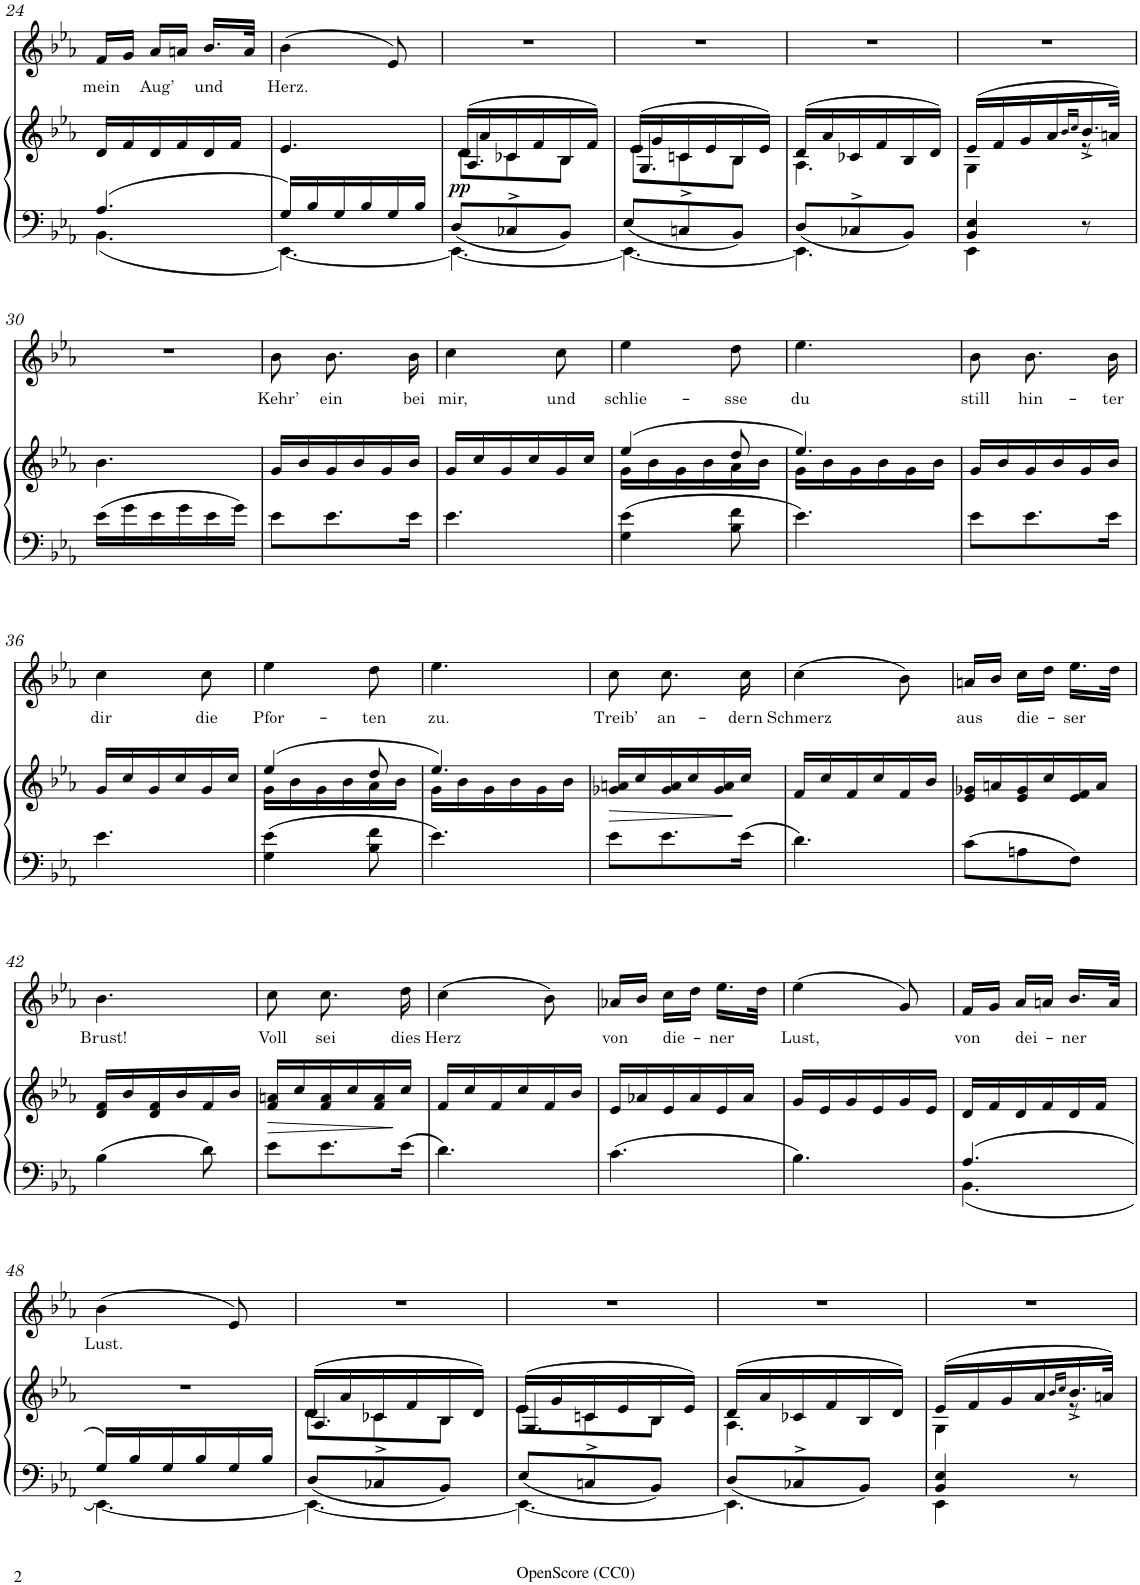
**kern	**kern	**dynam	**kern	**text
*part2	*part2	*part2	*part1	*part1
*staff3	*staff2	*staff2/3	*staff1	*staff1
*I"Piano	*	*	*I"Voice	*
*I'Pno	*	*	*	*
!!LO:PB:g=z
*clefF4	*clefG2	*	*clefG2	*
*k[b-e-a-]	*k[b-e-a-]	*	*k[b-e-a-]	*
*M3/8	*M3/8	*	*M3/8	*
=24	=24	=24	=24	=24
*^	*	*	*	*
!	!	!	!	!	!LO:LY:b
4.A-/	4.BB-\	16d/LL	.	16f/LL	mein
.	.	16f/	.	16g/JJ	.
!	!	!	!	!	!LO:LY:b
.	.	16d/	.	16a-/LL	Aug’
.	.	16f/	.	16an/JJ	.
!	!	!	!	!	!LO:LY:b
.	.	16d/	.	16.b-/LL	und
.	.	16f/JJ	.	.	.
.	.	.	.	32a/JJk	.
=25	=25	=25	=25	=25	=25
!	!	!	!	!	!LO:LY:b
16G/LL	[4.EE-\	4.e-/	.	(4b-\	Herz.
16B-/	.	.	.	.	.
16G/	.	.	.	.	.
16B-/	.	.	.	.	.
16G/	.	.	.	8e-/)	.
16B-/JJ	.	.	.	.	.
=26	=26	=26	=26	=26	=26
*	*	*^	*	*	*
*	*	*	*^	*	*	*
!	!	!	!	!	!LO:DY:b	!	!
8D/L	4.EE-\_	(16d/LL	8d\L	4.A-/	pp	4.r	.
.	.	16a-/	.	.	.	.	.
8C-X^/	.	16c-X/	8c-\	.	.	.	.
.	.	16f/	.	.	.	.	.
8BB-/J	.	16B-/	8B-\J	.	.	.	.
.	.	16f/JJ)	.	.	.	.	.
=27	=27	=27	=27	=27	=27	=27	=27
8E-/L	4.EE-\_	(16e-/LL	8e-\L	4.G/	.	4.r	.
.	.	16g/	.	.	.	.	.
8Cn^/	.	16c/	8cn\	.	.	.	.
.	.	16e-/	.	.	.	.	.
8BB-/J	.	16B-/	8B-\J	.	.	.	.
.	.	16e-/JJ)	.	.	.	.	.
*	*	*	*v	*v	*	*	*
=28	=28	=28	=28	=28	=28	=28
8D/L	4.EE-\]	(16d/LL	4.A-\	.	4.r	.
.	.	16a-/	.	.	.	.
8C-X^/	.	16c-X/	.	.	.	.
.	.	16f/	.	.	.	.
8BB-/J	.	16B-/	.	.	.	.
.	.	16d/JJ)	.	.	.	.
=29	=29	=29	=29	=29	=29	=29
4BB-/ 4E-/	4EE-\	(16e-/LL	4G\	.	4.r	.
.	.	16f/	.	.	.	.
.	.	16g/	.	.	.	.
.	.	16a-/	.	.	.	.
.	.	16qb-/LL	.	.	.	.
.	.	16qcc/JJ	.	.	.	.
8r	8ryy	16.b-^</	8r	.	.	.
.	.	32an/JJk)	.	.	.	.
*v	*v	*	*	*	*	*
*	*v	*v	*	*	*
!!LO:LB:g=z
=30	=30	=30	=30	=30
16e-\LL	4.b-\	.	4.r	.
16g\	.	.	.	.
16e-\	.	.	.	.
16g\	.	.	.	.
16e-\	.	.	.	.
16g\JJ	.	.	.	.
=31	=31	=31	=31	=31
!	!	!	!	!LO:LY:b
8e-\L	16g/LL	.	8b-\	Kehr’
.	16b-/	.	.	.
!	!	!	!	!LO:LY:b
8.e-\	16g/	.	8.b-\	ein
.	16b-/	.	.	.
.	16g/	.	.	.
!	!	!	!	!LO:LY:b
16e-\Jk	16b-/JJ	.	16b-\	bei
=32	=32	=32	=32	=32
!	!	!	!	!LO:LY:b
4.e-\	16g/LL	.	4cc\	mir,
.	16cc/	.	.	.
.	16g/	.	.	.
.	16cc/	.	.	.
!	!	!	!	!LO:LY:b
.	16g/	.	8cc\	und
.	16cc/JJ	.	.	.
=33	=33	=33	=33	=33
*	*^	*	*	*
!	!	!	!	!	!LO:LY:b
4G\ 4e-\	(4ee-/	16g\LL	.	4ee-\	schlie-
.	.	16b-\	.	.	.
.	.	16g\	.	.	.
.	.	16b-\	.	.	.
!	!	!	!	!	!LO:LY:b
8B-\ 8f\	8dd/	16a-\	.	8dd\	-sse
.	.	16b-\JJ	.	.	.
=34	=34	=34	=34	=34	=34
!	!	!	!	!	!LO:LY:b
4.e-\	4.ee-/)	16g\LL	.	4.ee-\	du
.	.	16b-\	.	.	.
.	.	16g\	.	.	.
.	.	16b-\	.	.	.
.	.	16g\	.	.	.
.	.	16b-\JJ	.	.	.
=35	=35	=35	=35	=35	=35
!	!	!	!	!	!LO:LY:b
*	*v	*v	*	*	*
8e-\L	16g/LL	.	8b-\	still
.	16b-/	.	.	.
!	!	!	!	!LO:LY:b
8.e-\	16g/	.	8.b-\	hin-
.	16b-/	.	.	.
.	16g/	.	.	.
!	!	!	!	!LO:LY:b
16e-\Jk	16b-/JJ	.	16b-\	-ter
!!LO:LB:g=z
=36	=36	=36	=36	=36
!	!	!	!	!LO:LY:b
4.e-\	16g/LL	.	4cc\	dir
.	16cc/	.	.	.
.	16g/	.	.	.
.	16cc/	.	.	.
!	!	!	!	!LO:LY:b
.	16g/	.	8cc\	die
.	16cc/JJ	.	.	.
=37	=37	=37	=37	=37
*	*^	*	*	*
!	!	!	!	!	!LO:LY:b
4G\ 4e-\	(4ee-/	16g\LL	.	4ee-\	Pfor-
.	.	16b-\	.	.	.
.	.	16g\	.	.	.
.	.	16b-\	.	.	.
!	!	!	!	!	!LO:LY:b
8B-\ 8f\	8dd/	16a-\	.	8dd\	-ten
.	.	16b-\JJ	.	.	.
=38	=38	=38	=38	=38	=38
!	!	!	!	!	!LO:LY:b
4.e-\	4.ee-/)	16g\LL	.	4.ee-\	zu.
.	.	16b-\	.	.	.
.	.	16g\	.	.	.
.	.	16b-\	.	.	.
.	.	16g\	.	.	.
.	.	16b-\JJ	.	.	.
=39	=39	=39	=39	=39	=39
!	!	!	!LO:HP:b	!	!LO:LY:b
*	*v	*v	*	*	*
8e-\L	16g-X/ 16an/LL	>	8cc\	Treib’
.	16cc/	.	.	.
!	!	!	!	!LO:LY:b
8.e-\	16g-/ 16a/	.	8.cc\	an-
.	16cc/	.	.	.
.	16g-/ 16a/	.	.	.
!	!	!	!	!LO:LY:b
16e-\Jk	16cc/JJ	]	16cc\	-dern
=40	=40	=40	=40	=40
!	!	!	!	!LO:LY:b
4.d\	16f/LL	.	(4cc\	Schmerz
.	16cc/	.	.	.
.	16f/	.	.	.
.	16cc/	.	.	.
.	16f/	.	8b-\)	.
.	16b-/JJ	.	.	.
=41	=41	=41	=41	=41
!	!	!	!	!LO:LY:b
8c\L	16e-/ 16g-X/LL	.	16an/LL	aus
.	16an/	.	16b-/JJ	.
!	!	!	!	!LO:LY:b
8An\	16e-/ 16g-/	.	16cc\LL	die-
.	16cc/	.	16dd\JJ	.
!	!	!	!	!LO:LY:b
8F\J	16e-/ 16f/	.	16.ee-\LL	ser
.	16a/JJ	.	.	.
.	.	.	32dd\JJk	.
!!LO:LB:g=z
=42	=42	=42	=42	=42
!	!	!	!	!LO:LY:b
4B-\	16d/ 16f/LL	.	4.b-\	Brust!
.	16b-/	.	.	.
.	16d/ 16f/	.	.	.
.	16b-/	.	.	.
8d\	16f/	.	.	.
.	16b-/JJ	.	.	.
=43	=43	=43	=43	=43
!	!	!LO:HP:b	!	!LO:LY:b
8e-\L	16f/ 16an/LL	>	8cc\	Voll
.	16cc/	.	.	.
!	!	!	!	!LO:LY:b
8.e-\	16f/ 16a/	.	8.cc\	sei
.	16cc/	.	.	.
.	16f/ 16a/	.	.	.
!	!	!	!	!LO:LY:b
16e-\Jk	16cc/JJ	]	16dd\	dies
=44	=44	=44	=44	=44
!	!	!	!	!LO:LY:b
4.d\	16f/LL	.	(4cc\	Herz
.	16cc/	.	.	.
.	16f/	.	.	.
.	16cc/	.	.	.
.	16f/	.	8b-\)	.
.	16b-/JJ	.	.	.
=45	=45	=45	=45	=45
!	!	!	!	!LO:LY:b
4.c\	16e-/LL	.	16a-X/LL	von
.	16a-X/	.	16b-/JJ	.
!	!	!	!	!LO:LY:b
.	16e-/	.	16cc\LL	die-
.	16a-/	.	16dd\JJ	.
!	!	!	!	!LO:LY:b
.	16e-/	.	16.ee-\LL	-ner
.	16a-/JJ	.	.	.
.	.	.	32dd\JJk	.
=46	=46	=46	=46	=46
!	!	!	!	!LO:LY:b
4.B-\	16g/LL	.	(4ee-\	Lust,
.	16e-/	.	.	.
.	16g/	.	.	.
.	16e-/	.	.	.
.	16g/	.	8g/)	.
.	16e-/JJ	.	.	.
=47	=47	=47	=47	=47
*^	*	*	*	*
!	!	!	!	!	!LO:LY:b
4.A-/	4.BB-\	16d/LL	.	16f/LL	von
.	.	16f/	.	16g/JJ	.
!	!	!	!	!	!LO:LY:b
.	.	16d/	.	16a-/LL	dei-
.	.	16f/	.	16an/JJ	.
!	!	!	!	!	!LO:LY:b
.	.	16d/	.	16.b-/LL	-ner
.	.	16f/JJ	.	.	.
.	.	.	.	32a/JJk	.
!!LO:LB:g=z
=48	=48	=48	=48	=48	=48
!	!	!	!	!	!LO:LY:b
16G/LL	[4.EE-\	4.r	.	(4b-\	Lust.
16B-/	.	.	.	.	.
16G/	.	.	.	.	.
16B-/	.	.	.	.	.
16G/	.	.	.	8e-/)	.
16B-/JJ	.	.	.	.	.
=49	=49	=49	=49	=49	=49
*	*	*^	*	*	*
*	*	*	*^	*	*	*
8D/L	4.EE-\_	(16d/LL	8d\L	4.A-/	.	4.r	.
.	.	16a-/	.	.	.	.	.
8C-X^/	.	16c-X/	8c-\	.	.	.	.
.	.	16f/	.	.	.	.	.
8BB-/J	.	16B-/	8B-\J	.	.	.	.
.	.	16d/JJ)	.	.	.	.	.
=50	=50	=50	=50	=50	=50	=50	=50
8E-/L	4.EE-\_	(16e-/LL	8e-\L	4.G/	.	4.r	.
.	.	16g/	.	.	.	.	.
8Cn^/	.	16c/	8cn\	.	.	.	.
.	.	16e-/	.	.	.	.	.
8BB-/J	.	16B-/	8B-\J	.	.	.	.
.	.	16e-/JJ)	.	.	.	.	.
*	*	*	*v	*v	*	*	*
=51	=51	=51	=51	=51	=51	=51
8D/L	4.EE-\]	(16d/LL	4.A-\	.	4.r	.
.	.	16a-/	.	.	.	.
8C-X^/	.	16c-X/	.	.	.	.
.	.	16f/	.	.	.	.
8BB-/J	.	16B-/	.	.	.	.
.	.	16d/JJ)	.	.	.	.
=52	=52	=52	=52	=52	=52	=52
4BB-/ 4E-/	4EE-\	(16e-/LL	4G\	.	4.r	.
.	.	16f/	.	.	.	.
.	.	16g/	.	.	.	.
.	.	16a-/	.	.	.	.
.	.	16qb-/LL	.	.	.	.
.	.	16qcc/JJ	.	.	.	.
8r	8ryy	16.b-^</	8r	.	.	.
.	.	32an/JJk)	.	.	.	.
*v	*v	*	*	*	*	*
*	*v	*v	*	*	*
=	=	=	=	=
*-	*-	*-	*-	*-
